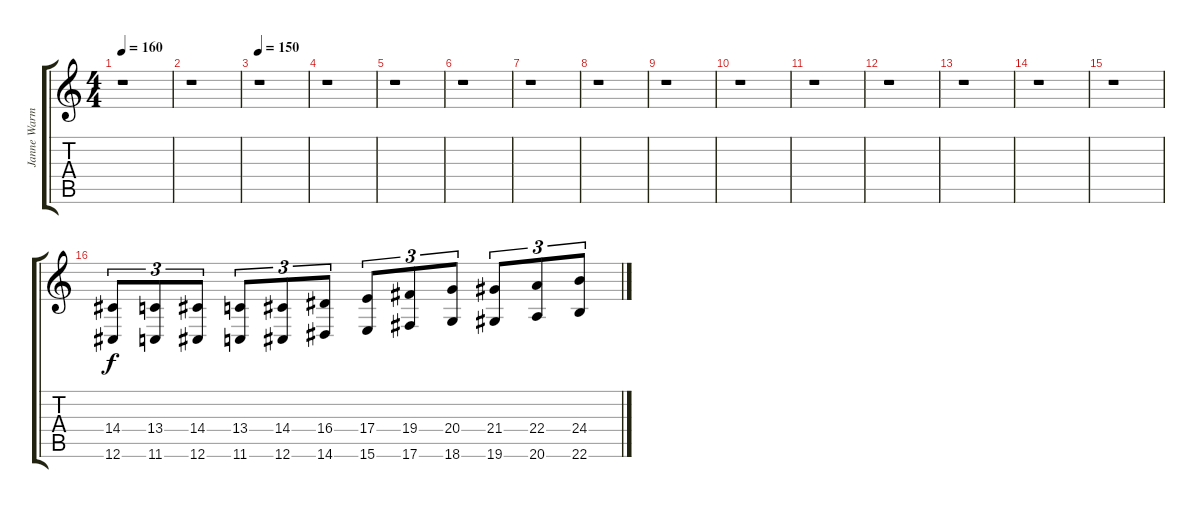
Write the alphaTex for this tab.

\track ("Janne Warman" "Janne Warm") {instrument stringensemble1}
\staff {score tabs}
\tuning (Db4 Ab3 E3 B2 Gb2 Db2) {hide}
\ts (4 4)
\tempo 160
\clef g2
\ks c
r.1{dy f} |
r.1 |
\tempo 150
r.1 |
r.1 |
r.1 |
r.1 |
r.1 |
r.1 |
r.1 |
r.1 |
r.1 |
r.1 |
r.1 |
r.1 |
r.1 |
(14.4 12.6).8{tu (3 2) instrument harpsichord} (13.4 11.6).8{tu (3 2)} (14.4 12.6).8{tu (3 2)} (13.4 11.6).8{tu (3 2)} (14.4 12.6).8{tu (3 2)} (16.4 14.6).8{tu (3 2)} (17.4 15.6).8{tu (3 2)} (19.4 17.6).8{tu (3 2)} (20.4 18.6).8{tu (3 2)} (21.4 19.6).8{tu (3 2)} (22.4 20.6).8{tu (3 2)} (24.4 22.6).8{tu (3 2)}
